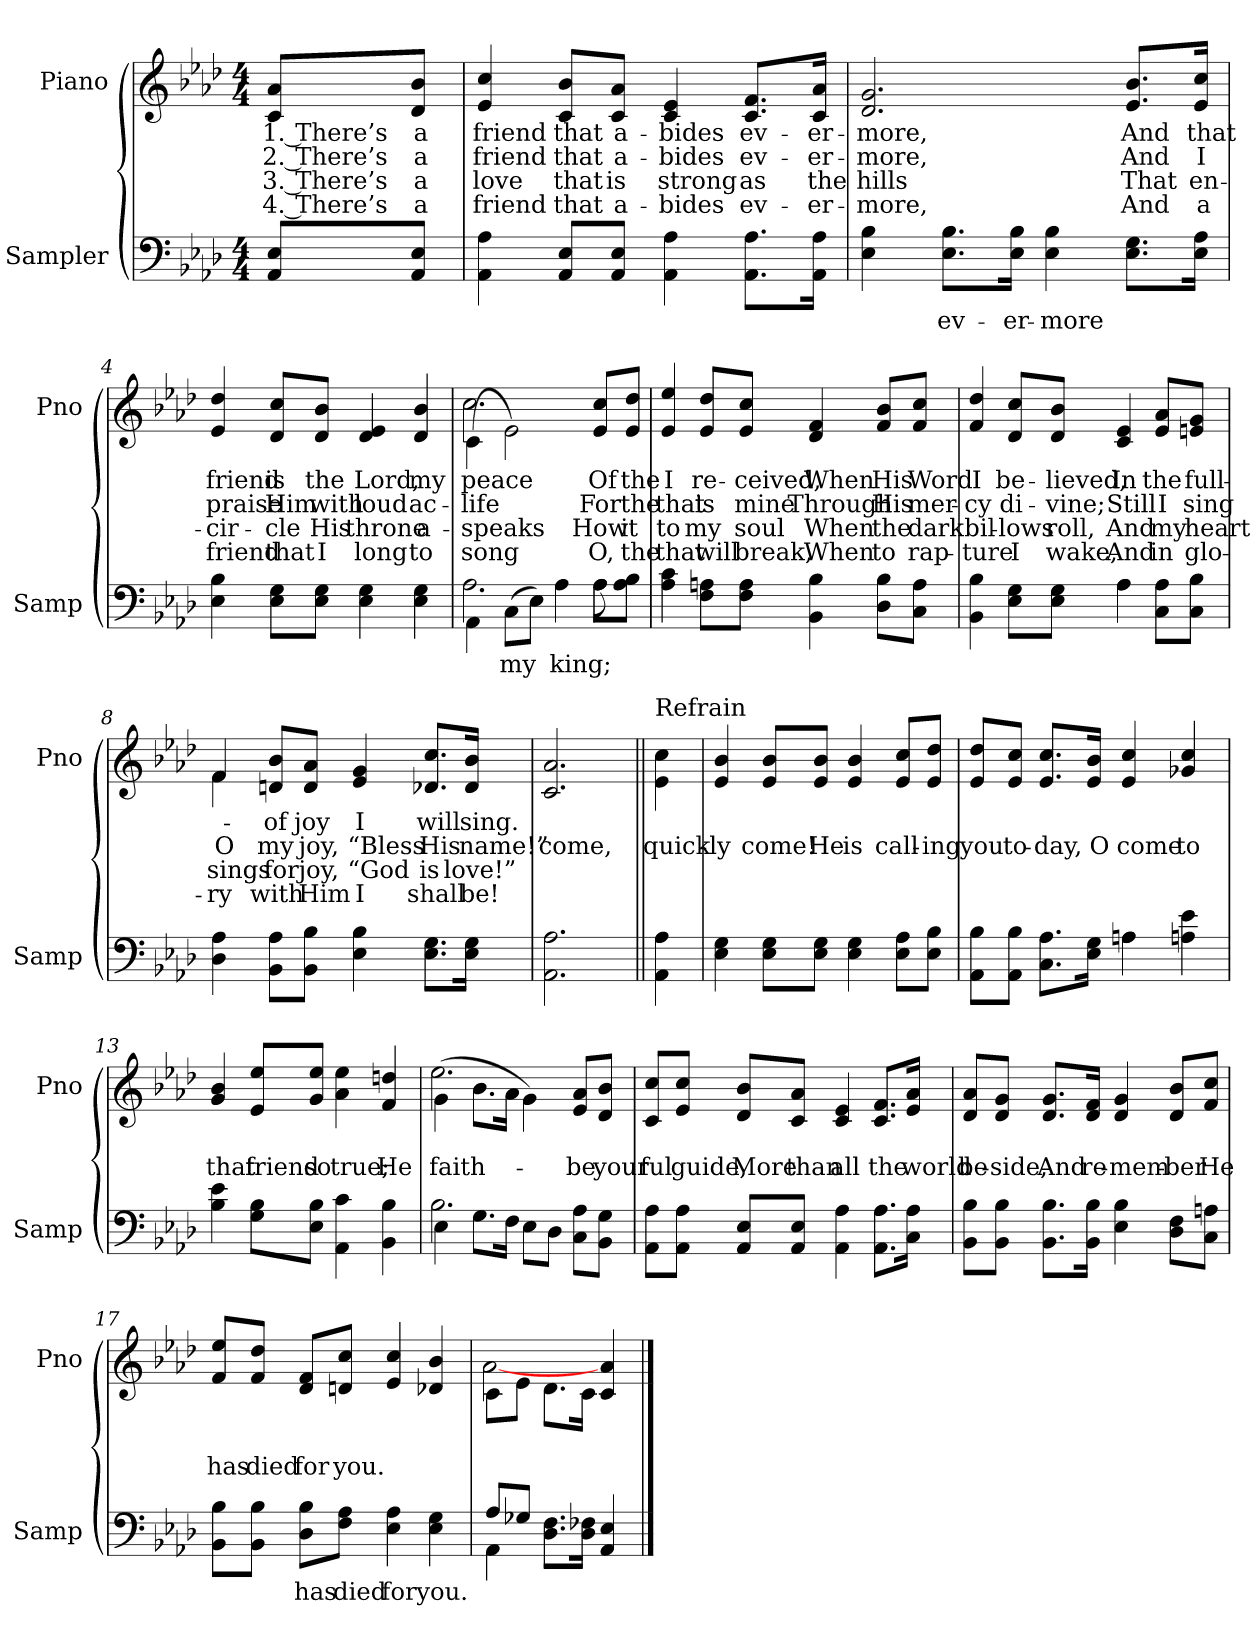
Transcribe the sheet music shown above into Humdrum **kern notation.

**kern	**text	**kern	**text	**text	**text	**text
*part2	*part2	*part1	*part1	*part1	*part1	*part1
*staff2	*staff2	*staff1	*staff1	*staff1	*staff1	*staff1
*I"Sampler	*	*I"Piano	*	*	*	*
*I'Samp	*	*I'Pno	*	*	*	*
*clefF4	*	*clefG2	*	*	*	*
*k[b-e-a-d-]	*	*k[b-e-a-d-]	*	*	*	*
*A-:	*	*A-:	*	*	*	*
*M4/4	*	*M4/4	*	*	*	*
=1	=1	=1	=1	=1	=1	=1
8AA-/ 8E-/L	.	8c/ 8a-/L	1. There’s	2. There’s	3. There’s	4. There’s
8AA-/ 8E-/J	.	8d-/ 8b-/J	a	a	a	a
=2	=2	=2	=2	=2	=2	=2
4AA- 4A-	.	4e- 4cc	friend	friend	love	friend
8AA-/ 8E-/L	.	8c/ 8b-/L	that	that	that	that
8AA-/ 8E-/J	.	8c/ 8a-/J	a-	a-	is	a-
4AA- 4A-	.	4c 4e-	-bides	-bides	strong	-bides
8.AA-\ 8.A-\L	.	8.c/ 8.f/L	ev-	ev-	as	ev-
16AA-\ 16A-\Jk	.	16c/ 16a-/Jk	-er-	-er-	the	-er-
=3	=3	=3	=3	=3	=3	=3
4E- 4B-	.	2.d- 2.g	-more,	-more,	hills	-more,
8.E-\ 8.B-\L	ev-	.	.	.	.	.
16E-\ 16B-\Jk	-er-	.	.	.	.	.
4E- 4B-	-more	.	.	.	.	.
8.E-\ 8.G\L	.	8.e-/ 8.b-/L	And	And	That	And
16E-\ 16A-\Jk	.	16e-/ 16cc/Jk	that	I	en-	a
=4	=4	=4	=4	=4	=4	=4
4E- 4B-	.	4e- 4dd-	friend	praise	-cir-	friend
8E-\ 8G\L	.	8d-/ 8cc/L	is	Him	-cle	that
8E-\ 8G\J	.	8d-/ 8b-/J	the	with	His	I
4E- 4G	.	4d- 4e-	Lord,	loud	throne	long
4E- 4G	.	4d- 4b-	my	ac-	a-	to
=5	=5	=5	=5	=5	=5	=5
*^	*	*^	*	*	*	*
4AA-\	2.A-	.	(4c\	2.cc	peace	life	speaks	song
(8C\L	.	my	2e-\)	.	.	.	.	.
8E-\J)	.	.	.	.	.	.	.	.
4A-\	.	king;	.	.	.	.	.	.
8A-\L	8A-	.	8e-/ 8cc/L	4ryy	Of	For	How	O,
8A-\ 8B-\J	8ryy	.	8e-/ 8dd-/J	.	the	the	it	the
*v	*v	*	*	*	*	*	*	*
*	*	*v	*v	*	*	*	*
=6	=6	=6	=6	=6	=6	=6
4A- 4c	.	4e- 4ee-	I	that	to	that
8F\ 8An\L	.	8e-/ 8dd-/L	re-	is	my	will
8F\ 8A\J	.	8e-/ 8cc/J	-ceived,	mine	soul	break,
4BB- 4B-	.	4d- 4f	When	Through	When	When
8D-\ 8B-\L	.	8f/ 8b-/L	His	His	the	to
8C\ 8A\J	.	8f/ 8cc/J	Word	mer-	dark	rap-
=7	=7	=7	=7	=7	=7	=7
*^	*	*	*	*	*	*
4BB- 4B-	2ryy	.	4f 4dd-	I	-cy	bil-	-ture
8E-\ 8G\L	.	.	8d-/ 8cc/L	be-	di-	-lows	I
8E-\ 8G\J	.	.	8d-/ 8b-/J	-lieved,	-vine;	roll,	wake,
4A-\	4A-	.	4c 4e-	In	Still	And	And
8C\ 8A-\L	4ryy	.	8e-/ 8a-/L	the	I	my	in
8C\ 8B-\J	.	.	8en/ 8g/J	full-	sing	heart	glo-
*v	*v	*	*	*	*	*	*
=8	=8	=8	=8	=8	=8	=8
*	*	*^	*	*	*	*
4D- 4A-	.	4f/	4f	.	O	sings	-ry
8BB-\ 8A-\L	.	8dn/ 8b-/L	2.ryy	of	my	for	with
8BB-\ 8B-\J	.	8d/ 8a-/J	.	joy	joy,	joy,	Him
4E- 4B-	.	4e- 4g	.	I	“Bless	“God	I
8.E-\ 8.G\L	.	8.d-X/ 8.cc/L	.	will	His	is	shall
16E-\ 16G\Jk	.	16d-/ 16b-/Jk	.	sing.	name!”	love!”	be!
*	*	*v	*v	*	*	*	*
=9	=9	=9	=9	=9	=9	=9
2.AA- 2.A-	.	2.c 2.a-	.	come,	.	.
=10||	=10||	=10||	=10||	=10||	=10||	=10||
!	!	!LO:TX:t=Refrain	!	!	!	!
4AA- 4A-	.	4e-\ 4cc\	.	quick-	.	.
=11	=11	=11	=11	=11	=11	=11
4E- 4G	.	4e- 4b-	.	-ly	.	.
8E-\ 8G\L	.	8e-/ 8b-/L	.	come!	.	.
8E-\ 8G\J	.	8e-/ 8b-/J	.	He	.	.
4E- 4G	.	4e- 4b-	.	is	.	.
8E-\ 8A-\L	.	8e-/ 8cc/L	.	call-	.	.
8E-\ 8B-\J	.	8e-/ 8dd-/J	.	-ing	.	.
=12	=12	=12	=12	=12	=12	=12
*^	*	*	*	*	*	*
8AA-\ 8B-\L	2ryy	.	8e-/ 8dd-/L	.	you	.	.
8AA-\ 8B-\J	.	.	8e-/ 8cc/J	.	to-	.	.
8.C\ 8.A-\L	.	.	8.e-/ 8.cc/L	.	-day,	.	.
16E-\ 16G\Jk	.	.	16e-/ 16b-/Jk	.	O	.	.
4A-\	4A	.	4e- 4cc	.	come	.	.
4An 4e-	4ryy	.	4g-X 4cc	.	to	.	.
*v	*v	*	*	*	*	*	*
=13	=13	=13	=13	=13	=13	=13
4B- 4e-	.	4g 4b-	.	that	.	.
8G\ 8B-\L	.	8e-/ 8ee-/L	.	friend	.	.
8E-\ 8B-\J	.	8g/ 8ee-/J	.	so	.	.
4AA- 4c	.	4a- 4ee-	.	true;	.	.
4BB- 4B-	.	4f 4ddn	.	He	.	.
=14	=14	=14	=14	=14	=14	=14
*^	*	*^	*	*	*	*
4E-\	2.B-	.	(4g\	2.ee-	.	faith-	.	.
8.G\L	.	.	8.b-\L	.	.	.	.	.
16F\Jk	.	.	16a-\Jk	.	.	.	.	.
8E-\L	.	.	4g\)	.	.	.	.	.
8D-\J	.	.	.	.	.	.	.	.
8C\ 8A-\L	4ryy	.	8e-/ 8a-/L	4ryy	.	be	.	.
8BB-\ 8G\J	.	.	8d-/ 8b-/J	.	.	your	.	.
*v	*v	*	*	*	*	*	*	*
*	*	*v	*v	*	*	*	*
=15	=15	=15	=15	=15	=15	=15
8AA-\ 8A-\L	.	8c/ 8cc/L	.	-ful	.	.
8AA-\ 8A-\J	.	8e-/ 8cc/J	.	guide,	.	.
8AA-/ 8E-/L	.	8d-/ 8b-/L	.	More	.	.
8AA-/ 8E-/J	.	8c/ 8a-/J	.	than	.	.
4AA- 4A-	.	4c 4e-	.	all	.	.
8.AA-\ 8.A-\L	.	8.c/ 8.f/L	.	the	.	.
16C\ 16A-\Jk	.	16e-/ 16a-/Jk	.	world	.	.
=16	=16	=16	=16	=16	=16	=16
8BB-\ 8B-\L	.	8d-/ 8a-/L	.	be-	.	.
8BB-\ 8B-\J	.	8d-/ 8g/J	.	-side,	.	.
8.BB-\ 8.B-\L	.	8.d-/ 8.g/L	.	And	.	.
16BB-\ 16B-\Jk	.	16d-/ 16f/Jk	.	re-	.	.
4E- 4B-	.	4d- 4g	.	-mem-	.	.
8D-\ 8F\L	.	8d-/ 8b-/L	.	-ber	.	.
8C\ 8An\J	.	8f/ 8cc/J	.	He	.	.
=17	=17	=17	=17	=17	=17	=17
8BB-\ 8B-\L	.	8f/ 8ee-/L	.	has	.	.
8BB-\ 8B-\J	.	8f/ 8dd-/J	.	died	.	.
8D-\ 8B-\L	has	8d-/ 8f/L	.	for	.	.
8F\ 8A-\J	died	8dn/ 8cc/J	.	you.	.	.
4E- 4A-	for	4e- 4cc	.	.	.	.
4E- 4G	you.	4d-X 4b-	.	.	.	.
=18	=18	=18	=18	=18	=18	=18
*^	*	*^	*	*	*	*
8A-/L	4AA-	.	8c\L	[2a-	.	.	.	.
8G-X/J	.	.	8e-\J	.	.	.	.	.
8.D-\ 8.F\L	2ryy	.	8.d-\L	.	.	.	.	.
16D-\ 16F-X\Jk	.	.	16c\Jk	.	.	.	.	.
4AA- 4E-	.	.	4c 4a-	4ryy	.	.	.	.
*v	*v	*	*	*	*	*	*	*
*	*	*v	*v	*	*	*	*
==	==	==	==	==	==	==
*-	*-	*-	*-	*-	*-	*-
